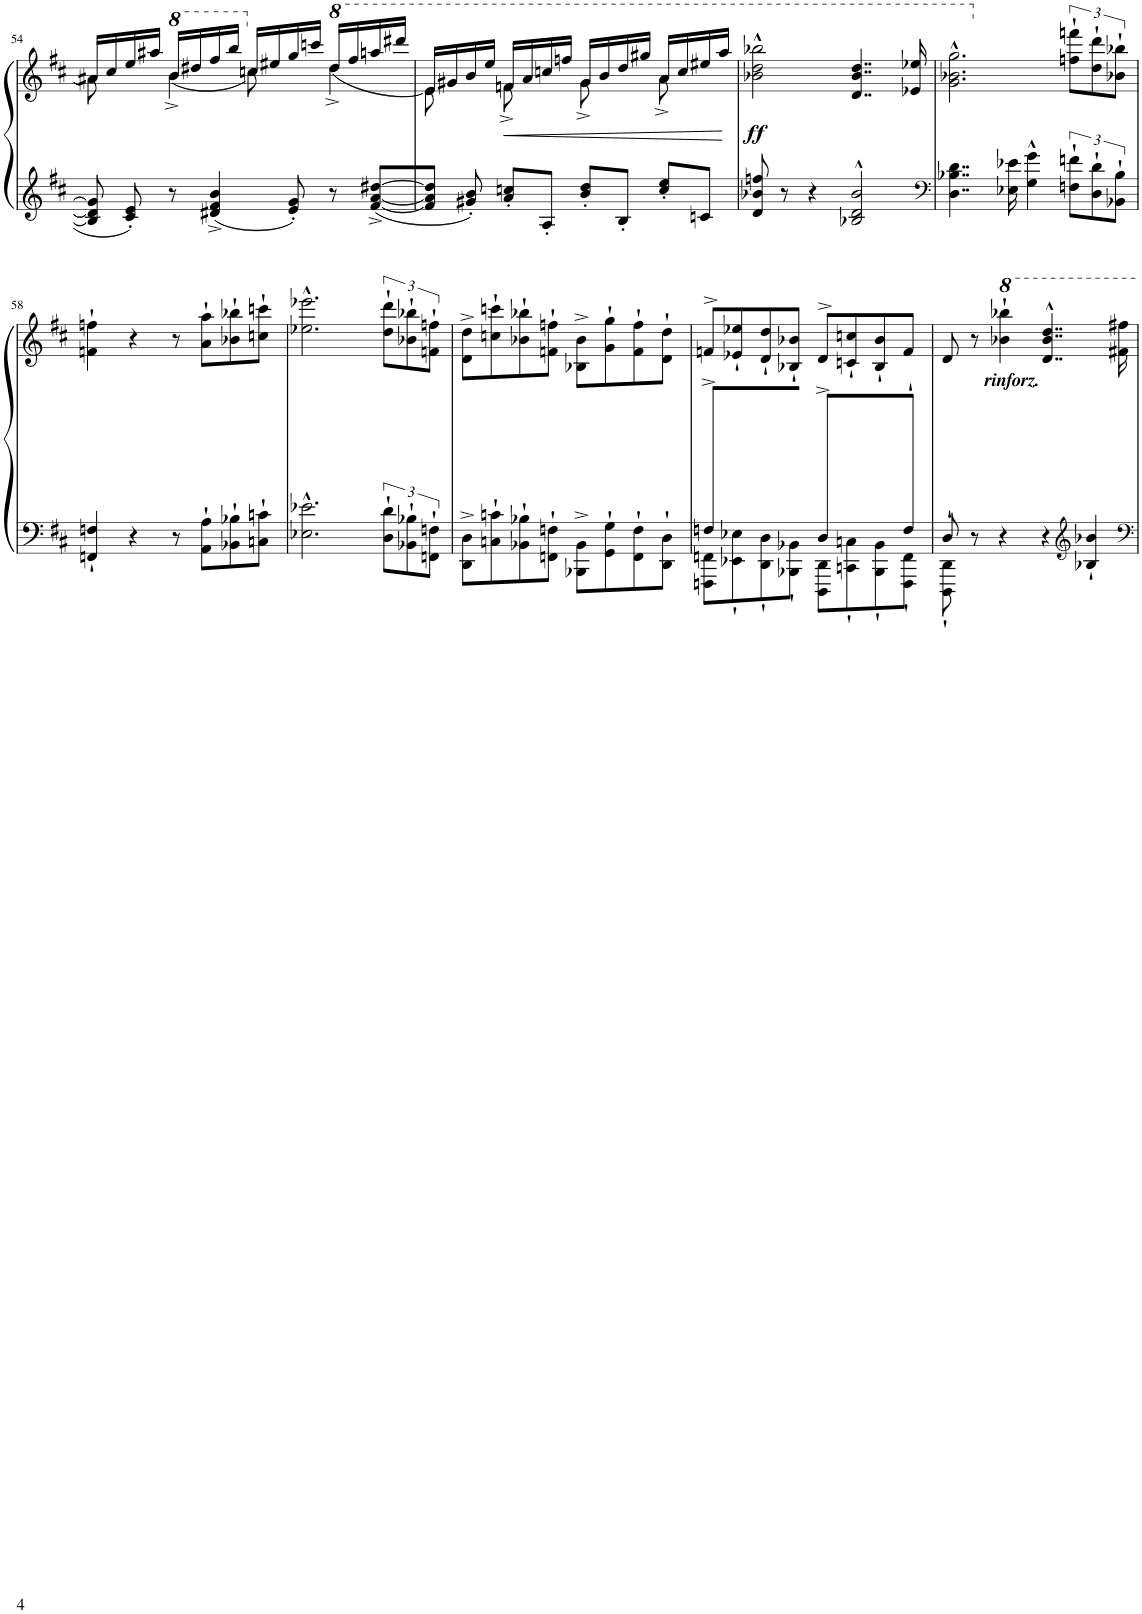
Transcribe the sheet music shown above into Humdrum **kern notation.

**kern	**kern	**dynam
*part1	*part1	*part1
*staff2	*staff1	*staff1/2
*I"Piano	*	*
*I'Pno.	*	*
!!LO:PB:g=z
*clefG2	*clefG2	*
*k[f#c#]	*k[f#c#]	*
*M2/2	*M2/2	*
*met(c|)	*met(c|)	*
=54	=54	=54
*	*^	*
8B/] 8d/] 8g/]	16a#X/LL	8a#\	.
.	16cc#/	.	.
8c#/' 8e/'	16ee/	8ryy	.
.	16aa#X/JJ	.	.
*	*8va	*	*
8r	16bb/LL	(4bb^\	.
.	16ddd#X/	.	.
4d#X/^ 4f#/^ 4b/^	16fff#/	.	.
.	16bbb/JJ	.	.
*	*X8va	*	*
.	16ccn/LL	8cc\)	.
.	16ee#X/	.	.
8e/' 8g/'	16gg/	8ryy	.
.	16cccn/JJ	.	.
*	*8va	*	*
8r	16ddd#/LL	(4ddd#^<\	.
.	16fff#/	.	.
[8f#/^ [8a/^ [8dd#X/^L	16aaan/	.	.
.	16dddd#X/JJ	.	.
=55	=55	=55	=55
8f#/] 8a/] 8dd#/]J	16ee/LL	8ee\)	.
.	16gg#X/	.	.
8g#X/' 8b/'	16bb/	8ryy	.
.	16eee/JJ	.	.
!	!	!	!LO:HP:b
8a/' 8ccn/'L	16ffn/LL	8ff^\	<
.	16aa/	.	.
8A'/J	16cccn/	8ryy	.
.	16fffn/JJ	.	.
8b/' 8ddn/'L	16gg#/LL	8gg#^\	.
.	16bb/	.	.
8B'/J	16ddd/	8ryy	.
.	16ggg#X/JJ	.	.
8cc/' 8ee/'L	16aa/LL	8aa^<\	.
.	16ccc/	.	.
8cn/J	16eee#X/	8ryy	.
.	16aaa/JJ	.	.
*	*v	*v	*
.	.	[
=56	=56	=56
!	!	!LO:DY:b
8d/ 8b-X/ 8ffn/	2bb-X\^^ 2ddd\^^ 2bbb-X\^^	ff
8r	.	.
4r	.	.
2B-X/^^ 2d/^^ 2b-/^^	4..dd/ 4..bb-/ 4..ddd/	.
.	16ee-X/ 16eee-X/	.
=57	=57	=57
*clefF4	*	*
4..D\ 4..B-X\ 4..d\	2.gg\^^ 2.bb-X\^^ 2.ggg\^^	.
16E-X\ 16e-X\	.	.
4G\^^ 4g\^^	.	.
*	*X8va	*
12Fn\` 12fn\`L	12ffn\` 12fffn\`L	.
12D\` 12d\`	12dd\` 12ddd\`	.
12BB-X\` 12B-\`J	12b-X\` 12bb-X\`J	.
!!LO:LB:g=z
=58	=58	=58
4FFn/` 4Fn/`	4fn\` 4ffn\`	.
4r	4r	.
8r	8r	.
8AA\` 8A\`L	8a\` 8aa\`L	.
8BB-X\` 8B-X\`	8b-X\` 8bb-X\`	.
8Cn\` 8cn\`J	8ccn\` 8cccn\`J	.
=59	=59	=59
2.E-X\^^ 2.e-X\^^	2.ee-X\^^ 2.eee-X\^^	.
12D\` 12d\`L	12dd\` 12ddd\`L	.
12BB-X\` 12B-X\`	12b-X\` 12bb-X\`	.
12FFn\` 12Fn\`J	12fn\` 12ffn\`J	.
=60	=60	=60
8DD\^ 8D\^L	8d\^ 8dd\^L	.
8Cn\` 8cn\`	8ccn\` 8cccn\`	.
8BB-X\` 8B-X\`	8b-X\` 8bb-X\`	.
8FFn\` 8Fn\`J	8fn\` 8ffn\`J	.
8BBB-X\^ 8BB-\^L	8B-X\^ 8b-\^L	.
8GG\` 8G\`	8g\` 8gg\`	.
8FF\` 8F\`	8f\` 8ff\`	.
8DD\` 8D\`J	8d\` 8dd\`J	.
=61	=61	=61
*^	*	*
8FFFn\^> 8FFn\^>L	8Fn^/L	8fn^>/L	.
8EE-X\` 8E-X\`	8B	8e-X/` 8ee-X/`	.
8DD\` 8D\`	8B	8d/` 8dd/`	.
8BBB-X\` 8BB-X\`J	8BJ	8B-X/` 8b-X/`J	.
8DDD\^> 8DD\^>L	8D^/L	8d^>/L	.
8CCn\` 8Cn\`	8B	8cn/` 8ccn/`	.
8BBB-\` 8BB-\`	8B	8B-/` 8b-/`	.
8FFF\` 8FF\`J	8F`/J	8f`/J	.
=62	=62	=62	=62
8DDD\` 8DD\`	8D`/	8d`/	.
8r	2..ryy	8r	.
!	!	!LO:TX:b:Bi:t=rinforz.	!
4r	.	4bb-X\` 4bbb-X\`	.
4r	.	4..dd/^^ 4..bb-/^^ 4..ddd/^^	.
*clefG2	*	*	*
4B-X/` 4b-X/`	.	.	.
.	.	16ff#X\ 16fff#X\	.
*v	*v	*	*
=	=	=
*-	*-	*-
